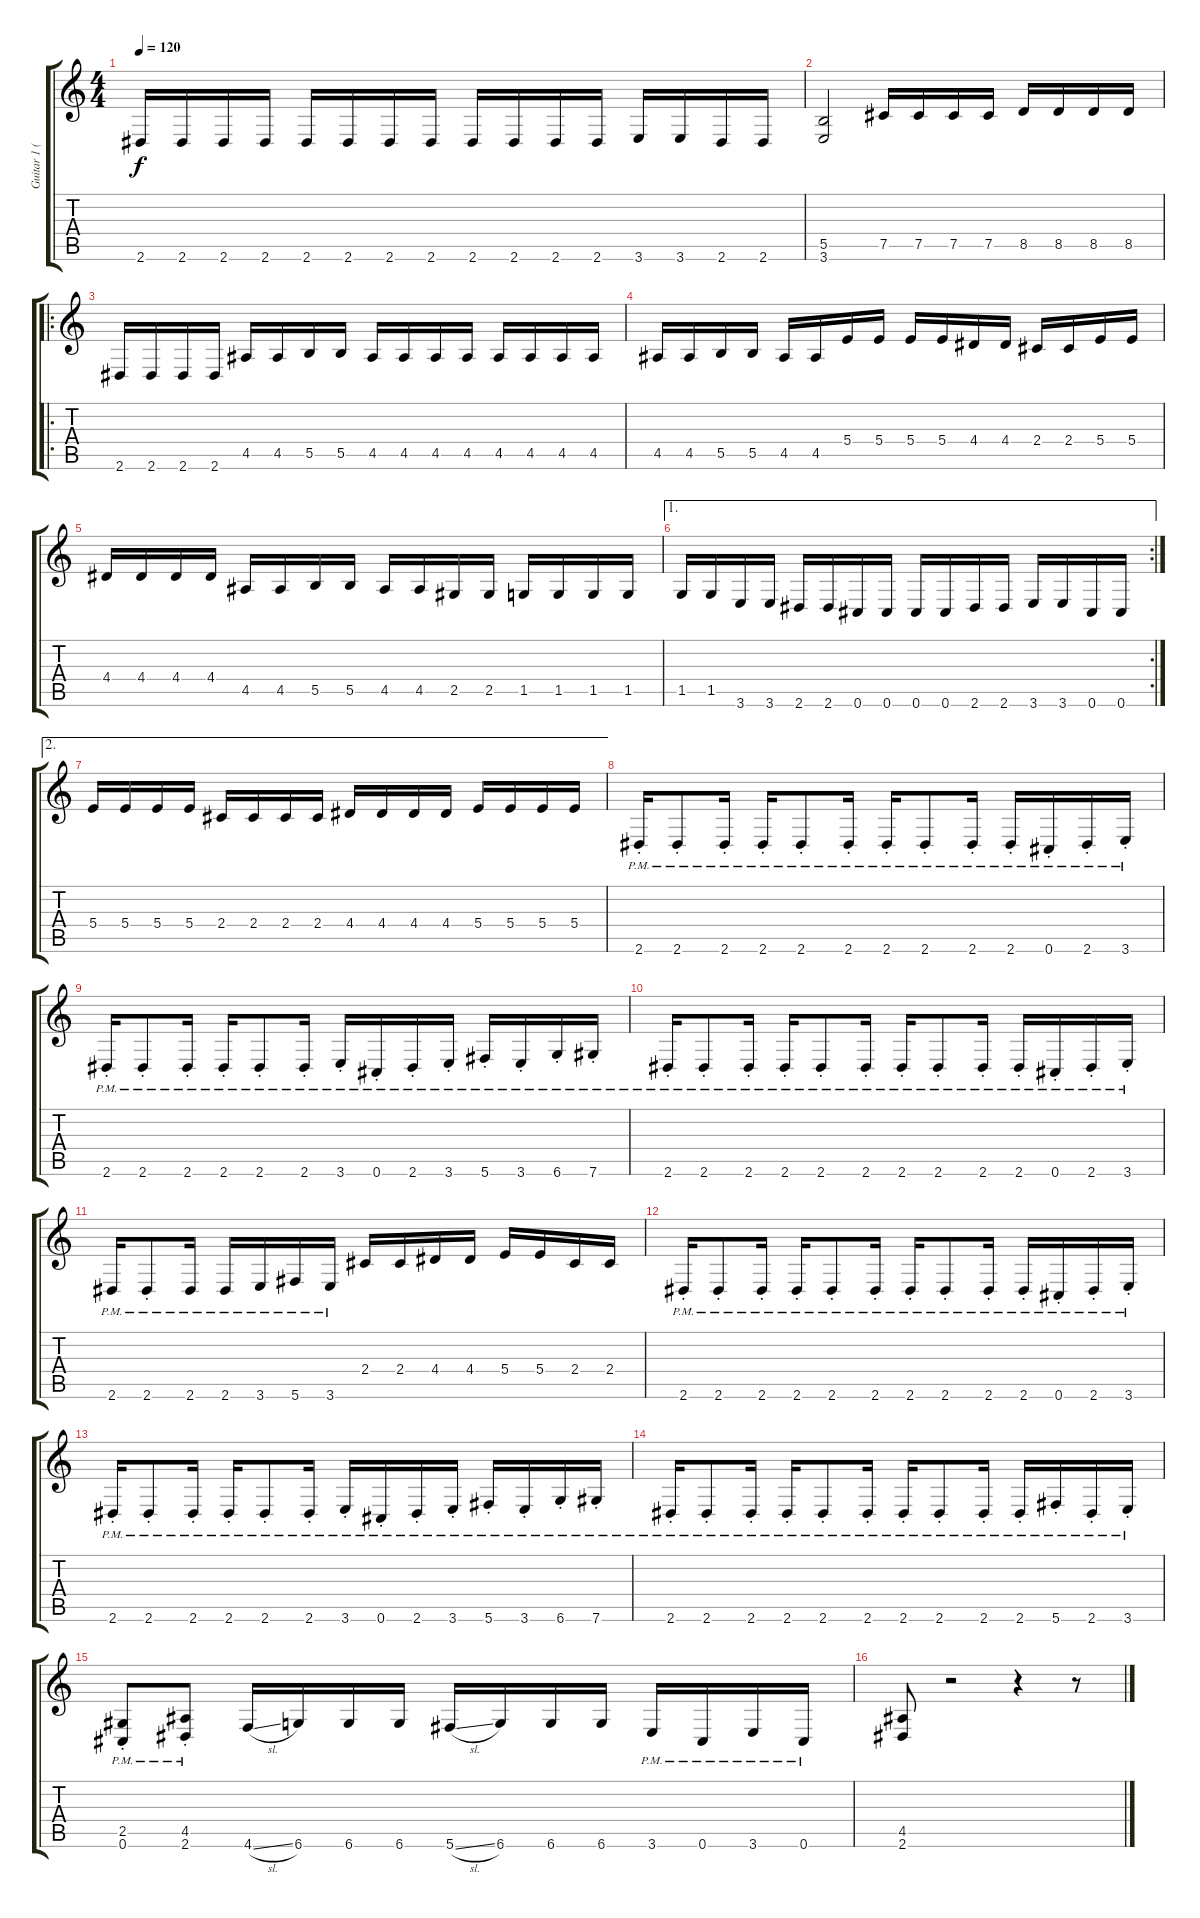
\track ("Guitar 1 (Right)" "Guitar 1 (") {instrument distortionguitar}
\staff {score tabs}
\tuning (Db4 Ab3 E3 B2 Gb2 Db2) {hide}
\ts (4 4)
\tempo 120
\clef g2
\ks c
2.6.16{dy f} 2.6.16 2.6.16 2.6.16 2.6.16 2.6.16 2.6.16 2.6.16 2.6.16 2.6.16 2.6.16 2.6.16 3.6.16 3.6.16 2.6.16 2.6.16 |
(5.5 3.6).2 7.5.16 7.5.16 7.5.16 7.5.16 8.5.16 8.5.16 8.5.16 8.5.16 |
\ro
2.6.16 2.6.16 2.6.16 2.6.16 4.5.16 4.5.16 5.5.16 5.5.16 4.5.16 4.5.16 4.5.16 4.5.16 4.5.16 4.5.16 4.5.16 4.5.16 |
4.5.16 4.5.16 5.5.16 5.5.16 4.5.16 4.5.16 5.4.16 5.4.16 5.4.16 5.4.16 4.4.16 4.4.16 2.4.16 2.4.16 5.4.16 5.4.16 |
4.4.16 4.4.16 4.4.16 4.4.16 4.5.16 4.5.16 5.5.16 5.5.16 4.5.16 4.5.16 2.5.16 2.5.16 1.5.16 1.5.16 1.5.16 1.5.16 |
\ae 1
\rc 2
1.5.16 1.5.16 3.6.16 3.6.16 2.6.16 2.6.16 0.6.16 0.6.16 0.6.16 0.6.16 2.6.16 2.6.16 3.6.16 3.6.16 0.6.16 0.6.16 |
\ae 2
5.4.16 5.4.16 5.4.16 5.4.16 2.4.16 2.4.16 2.4.16 2.4.16 4.4.16 4.4.16 4.4.16 4.4.16 5.4.16 5.4.16 5.4.16 5.4.16 |
2.6{pm st}.16 2.6{pm st}.8 2.6{pm st}.16 2.6{pm st}.16 2.6{pm st}.8 2.6{pm st}.16 2.6{pm st}.16 2.6{pm st}.8 2.6{pm st}.16 2.6{pm st}.16 0.6{pm st}.16 2.6{pm st}.16 3.6{pm st}.16 |
2.6{pm st}.16 2.6{pm st}.8 2.6{pm st}.16 2.6{pm st}.16 2.6{pm st}.8 2.6{pm st}.16 3.6{pm st}.16 0.6{pm st}.16 2.6{pm st}.16 3.6{pm st}.16 5.6{pm st}.16 3.6{pm st}.16 6.6{pm st}.16 7.6{pm st}.16 |
2.6{pm st}.16 2.6{pm st}.8 2.6{pm st}.16 2.6{pm st}.16 2.6{pm st}.8 2.6{pm st}.16 2.6{pm st}.16 2.6{pm st}.8 2.6{pm st}.16 2.6{pm st}.16 0.6{pm st}.16 2.6{pm st}.16 3.6{pm st}.16 |
2.6{pm}.16 2.6{pm st}.8 2.6{pm}.16 2.6{pm}.16 3.6{pm}.16 5.6{pm}.16 3.6{pm}.16 2.4.16 2.4.16 4.4.16 4.4.16 5.4.16 5.4.16 2.4.16 2.4.16 |
2.6{pm st}.16 2.6{pm st}.8 2.6{pm st}.16 2.6{pm st}.16 2.6{pm st}.8 2.6{pm st}.16 2.6{pm st}.16 2.6{pm st}.8 2.6{pm st}.16 2.6{pm st}.16 0.6{pm st}.16 2.6{pm st}.16 3.6{pm st}.16 |
2.6{pm st}.16 2.6{pm st}.8 2.6{pm st}.16 2.6{pm st}.16 2.6{pm st}.8 2.6{pm st}.16 3.6{pm st}.16 0.6{pm st}.16 2.6{pm st}.16 3.6{pm st}.16 5.6{pm st}.16 3.6{pm st}.16 6.6{pm st}.16 7.6{pm st}.16 |
2.6{pm st}.16 2.6{pm st}.8 2.6{pm st}.16 2.6{pm st}.16 2.6{pm st}.8 2.6{pm st}.16 2.6{pm st}.16 2.6{pm st}.8 2.6{pm st}.16 2.6{pm st}.16 5.6{pm st}.16 2.6{pm st}.16 3.6{pm st}.16 |
(2.5{pm st} 0.6{pm st}).8 (4.5{pm st} 2.6{pm st}).8 4.6{sl}.16 6.6.16 6.6.16 6.6.16 5.6{sl}.16 6.6.16 6.6.16 6.6.16 3.6{pm}.16 0.6{pm}.16 3.6{pm}.16 0.6{pm}.16 |
(4.5 2.6).8 r.2 r.4 r.8
